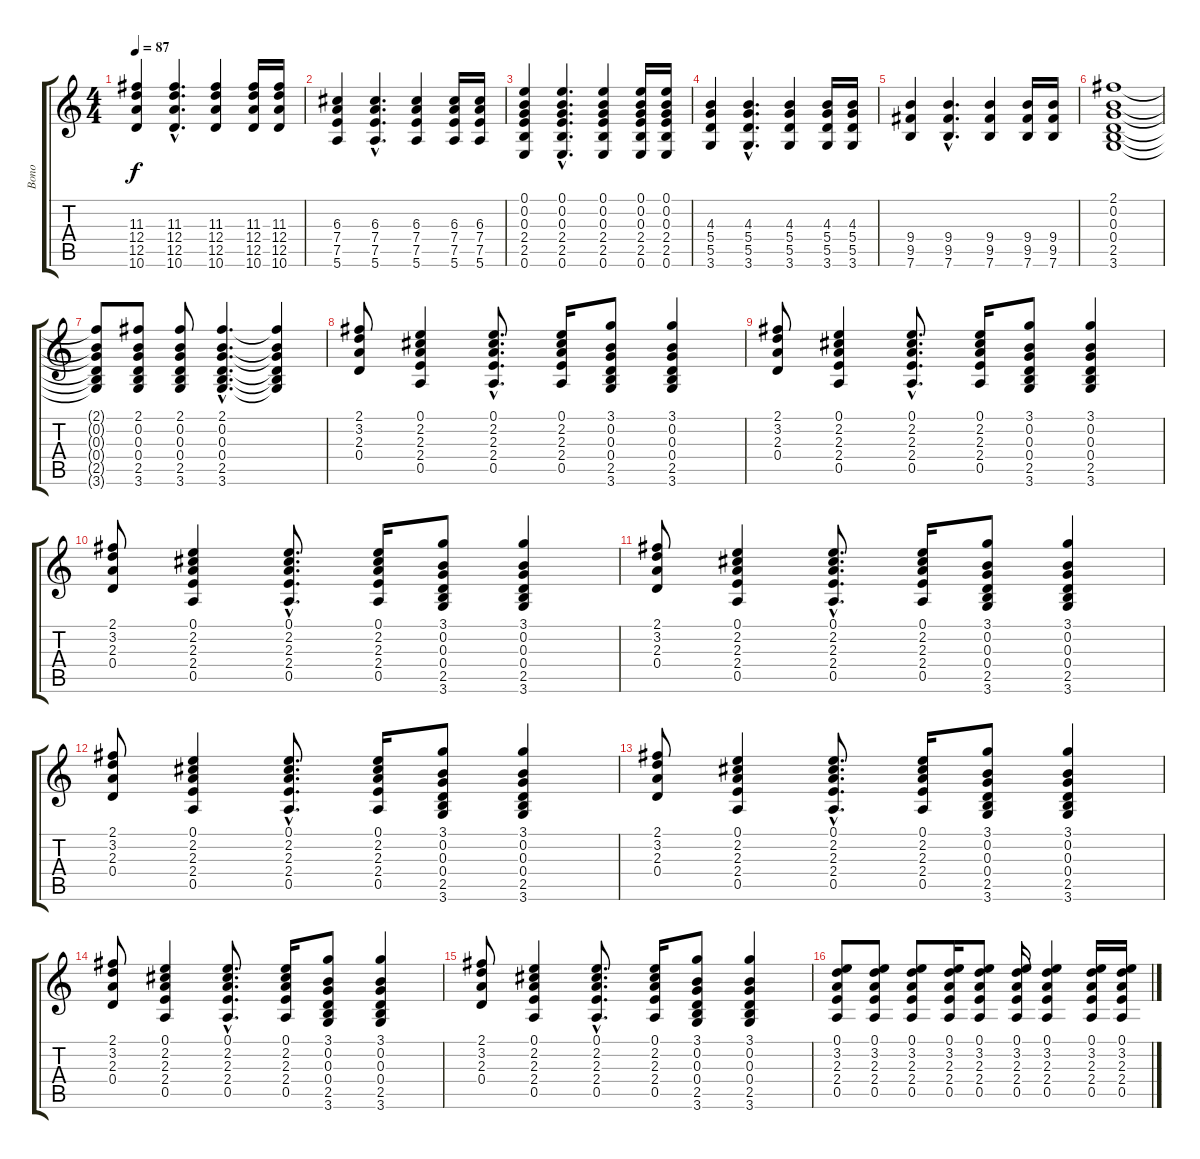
\track ("Bono" "Bono") {instrument acousticguitarsteel}
\staff {score tabs}
\tuning (E4 B3 G3 D3 A2 E2) {hide}
\ts (4 4)
\tempo 87
\clef g2
\ks c
(11.3 12.4 12.5 10.6).4{dy f} (11.3{hac} 12.4{hac} 12.5{hac} 10.6{hac}).4{d} (11.3 12.4 12.5 10.6).4 (11.3 12.4 12.5 10.6).16 (11.3 12.4 12.5 10.6).16 |
(6.3 7.4 7.5 5.6).4 (6.3{hac} 7.4{hac} 7.5{hac} 5.6{hac}).4{d} (6.3 7.4 7.5 5.6).4 (6.3 7.4 7.5 5.6).16 (6.3 7.4 7.5 5.6).16 |
(0.1 0.2 0.3 2.4 2.5 0.6).4 (0.1{hac} 0.2{hac} 0.3{hac} 2.4{hac} 2.5{hac} 0.6{hac}).4{d} (0.1 0.2 0.3 2.4 2.5 0.6).4 (0.1 0.2 0.3 2.4 2.5 0.6).16 (0.1 0.2 0.3 2.4 2.5 0.6).16 |
(4.3 5.4 5.5 3.6).4 (4.3{hac} 5.4{hac} 5.5{hac} 3.6{hac}).4{d} (4.3 5.4 5.5 3.6).4 (4.3 5.4 5.5 3.6).16 (4.3 5.4 5.5 3.6).16 |
(9.4 9.5 7.6).4 (9.4{hac} 9.5{hac} 7.6{hac}).4{d} (9.4 9.5 7.6).4 (9.4 9.5 7.6).16 (9.4 9.5 7.6).16 |
(2.1 0.2 0.3 0.4 2.5 3.6).1 |
(2.1{t} 0.2{t} 0.3{t} 0.4{t} 2.5{t} 3.6{t}).8 (2.1 0.2 0.3 0.4 2.5 3.6).8 (2.1 0.2 0.3 0.4 2.5 3.6).8 (2.1{hac} 0.2{hac} 0.3{hac} 0.4{hac} 2.5{hac} 3.6{hac}).4{d} (2.1{t} 0.2{t} 0.3{t} 0.4{t} 2.5{t} 3.6{t}).4 |
(2.1 3.2 2.3 0.4).8 (0.1 2.2 2.3 2.4 0.5).4 (0.1{hac} 2.2{hac} 2.3{hac} 2.4{hac} 0.5{hac}).8{d} (0.1 2.2 2.3 2.4 0.5).16 (3.1 0.2 0.3 0.4 2.5 3.6).8 (3.1 0.2 0.3 0.4 2.5 3.6).4 |
(2.1 3.2 2.3 0.4).8 (0.1 2.2 2.3 2.4 0.5).4 (0.1{hac} 2.2{hac} 2.3{hac} 2.4{hac} 0.5{hac}).8{d} (0.1 2.2 2.3 2.4 0.5).16 (3.1 0.2 0.3 0.4 2.5 3.6).8 (3.1 0.2 0.3 0.4 2.5 3.6).4 |
(2.1 3.2 2.3 0.4).8 (0.1 2.2 2.3 2.4 0.5).4 (0.1{hac} 2.2{hac} 2.3{hac} 2.4{hac} 0.5{hac}).8{d} (0.1 2.2 2.3 2.4 0.5).16 (3.1 0.2 0.3 0.4 2.5 3.6).8 (3.1 0.2 0.3 0.4 2.5 3.6).4 |
(2.1 3.2 2.3 0.4).8 (0.1 2.2 2.3 2.4 0.5).4 (0.1{hac} 2.2{hac} 2.3{hac} 2.4{hac} 0.5{hac}).8{d} (0.1 2.2 2.3 2.4 0.5).16 (3.1 0.2 0.3 0.4 2.5 3.6).8 (3.1 0.2 0.3 0.4 2.5 3.6).4 |
(2.1 3.2 2.3 0.4).8 (0.1 2.2 2.3 2.4 0.5).4 (0.1{hac} 2.2{hac} 2.3{hac} 2.4{hac} 0.5{hac}).8{d} (0.1 2.2 2.3 2.4 0.5).16 (3.1 0.2 0.3 0.4 2.5 3.6).8 (3.1 0.2 0.3 0.4 2.5 3.6).4 |
(2.1 3.2 2.3 0.4).8 (0.1 2.2 2.3 2.4 0.5).4 (0.1{hac} 2.2{hac} 2.3{hac} 2.4{hac} 0.5{hac}).8{d} (0.1 2.2 2.3 2.4 0.5).16 (3.1 0.2 0.3 0.4 2.5 3.6).8 (3.1 0.2 0.3 0.4 2.5 3.6).4 |
(2.1 3.2 2.3 0.4).8 (0.1 2.2 2.3 2.4 0.5).4 (0.1{hac} 2.2{hac} 2.3{hac} 2.4{hac} 0.5{hac}).8{d} (0.1 2.2 2.3 2.4 0.5).16 (3.1 0.2 0.3 0.4 2.5 3.6).8 (3.1 0.2 0.3 0.4 2.5 3.6).4 |
(2.1 3.2 2.3 0.4).8 (0.1 2.2 2.3 2.4 0.5).4 (0.1{hac} 2.2{hac} 2.3{hac} 2.4{hac} 0.5{hac}).8{d} (0.1 2.2 2.3 2.4 0.5).16 (3.1 0.2 0.3 0.4 2.5 3.6).8 (3.1 0.2 0.3 0.4 2.5 3.6).4 |
(0.1 3.2 2.3 2.4 0.5).8 (0.1 3.2 2.3 2.4 0.5).8 (0.1 3.2 2.3 2.4 0.5).8 (0.1 3.2 2.3 2.4 0.5).16 (0.1 3.2 2.3 2.4 0.5).8 (0.1 3.2 2.3 2.4 0.5).16 (0.1 3.2 2.3 2.4 0.5).4 (0.1 3.2 2.3 2.4 0.5).16 (0.1 3.2 2.3 2.4 0.5).16
